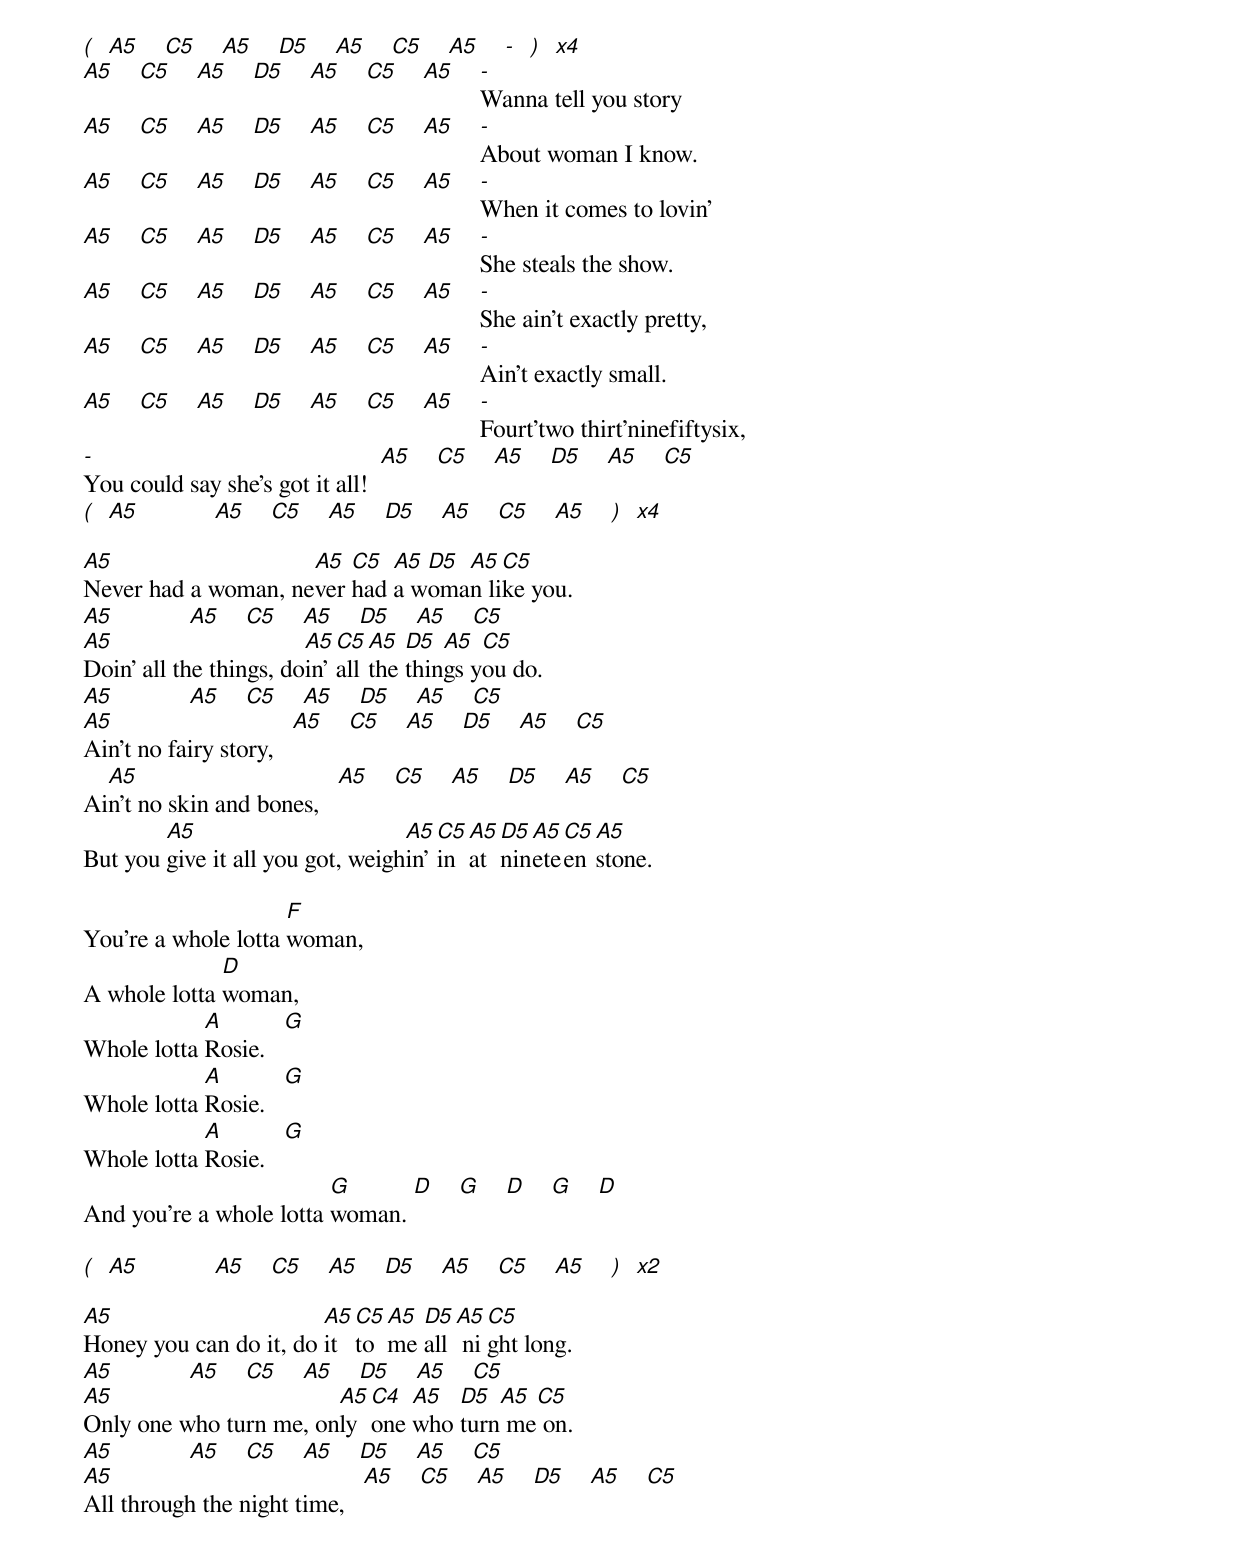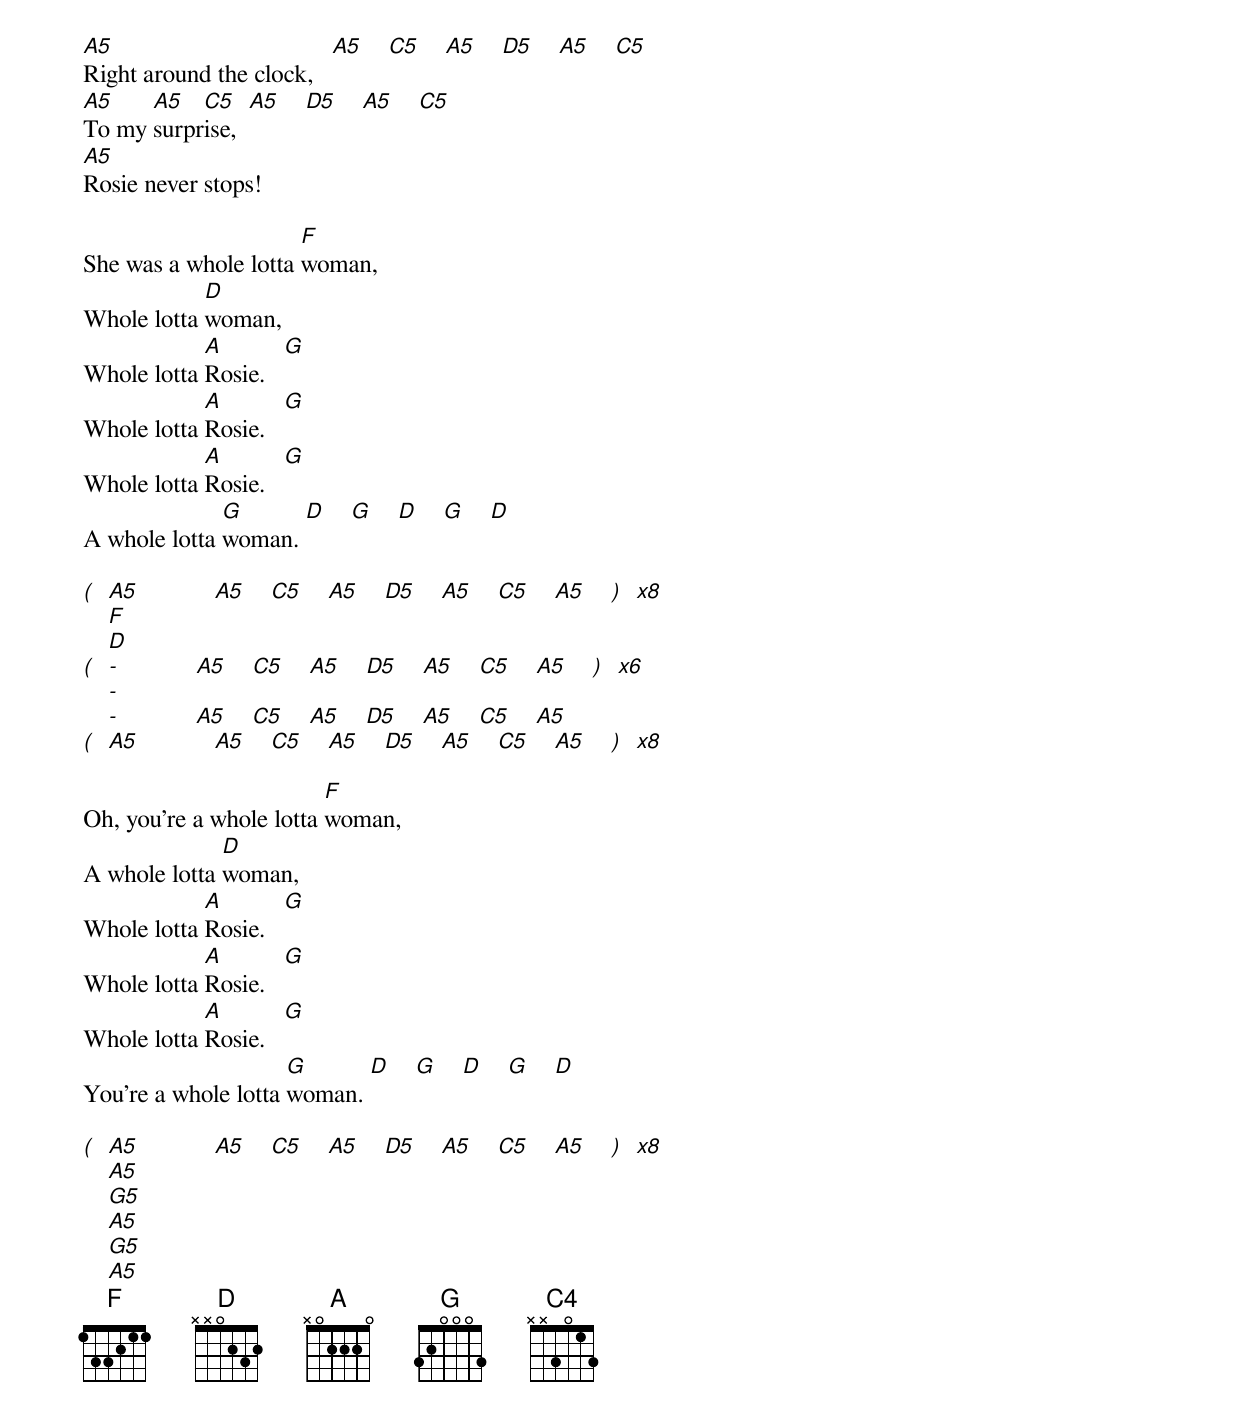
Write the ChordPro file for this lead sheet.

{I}
[(]  [A5]    [C5]    [A5]    [D5]    [A5]    [C5]    [A5]    [-]  [)]  [x4]
[A5]    [C5]    [A5]    [D5]    [A5]    [C5]    [A5]    [-]Wanna tell you story
[A5]    [C5]    [A5]    [D5]    [A5]    [C5]    [A5]    [-]About woman I know.
[A5]    [C5]    [A5]    [D5]    [A5]    [C5]    [A5]    [-]When it comes to lovin'
[A5]    [C5]    [A5]    [D5]    [A5]    [C5]    [A5]    [-]She steals the show.
[A5]    [C5]    [A5]    [D5]    [A5]    [C5]    [A5]    [-]She ain't exactly pretty,
[A5]    [C5]    [A5]    [D5]    [A5]    [C5]    [A5]    [-]Ain't exactly small.
[A5]    [C5]    [A5]    [D5]    [A5]    [C5]    [A5]    [-]Fourt'two thirt'ninefiftysix,
[-]You could say she's got it all!  [A5]    [C5]    [A5]    [D5]    [A5]    [C5]
[(]  [A5]            [A5]    [C5]    [A5]    [D5]    [A5]    [C5]    [A5]    [)]  [x4]

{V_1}
[A5]Never had a woman, ne[A5]ver [C5]had [A5]a w[D5]oma[A5]n li[C5]ke you.
[A5]            [A5]    [C5]    [A5]    [D5]    [A5]    [C5]
[A5]Doin' all the things, do[A5]in' [C5]all [A5]the [D5]thin[A5]gs y[C5]ou do.
[A5]            [A5]    [C5]    [A5]    [D5]    [A5]    [C5]
[A5]Ain't no fairy story,   [A5]    [C5]    [A5]    [D5]    [A5]    [C5]
Ai[A5]n't no skin and bones,   [A5]    [C5]    [A5]    [D5]    [A5]    [C5]
But you [A5]give it all you got, weigh[A5]in' [C5]in [A5]at [D5]nin[A5]ete[C5]en [A5]stone.

{C}
You're a whole lotta [F]woman,
A whole lotta [D]woman,
Whole lotta [A]Rosie.   [G]
Whole lotta [A]Rosie.   [G]
Whole lotta [A]Rosie.   [G]
And you're a whole lotta [G]woman. [D]    [G]    [D]    [G]    [D]

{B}
[(]  [A5]            [A5]    [C5]    [A5]    [D5]    [A5]    [C5]    [A5]    [)]  [x2]

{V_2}
[A5]Honey you can do it, do [A5]it [C5]to [A5]me [D5]all[A5] ni[C5]ght long.
[A5]            [A5]    [C5]    [A5]    [D5]    [A5]    [C5]
[A5]Only one who turn me, on[A5]ly [C4]one [A5]who [D5]turn[A5] me[C5] on.
[A5]            [A5]    [C5]    [A5]    [D5]    [A5]    [C5]
[A5]All through the night time,   [A5]    [C5]    [A5]    [D5]    [A5]    [C5]
[A5]Right around the clock,   [A5]    [C5]    [A5]    [D5]    [A5]    [C5]
[A5]To my [A5]surpr[C5]ise,  [A5]    [D5]    [A5]    [C5]
[A5]Rosie never stops!

{C}
She was a whole lotta [F]woman,
Whole lotta [D]woman,
Whole lotta [A]Rosie.   [G]
Whole lotta [A]Rosie.   [G]
Whole lotta [A]Rosie.   [G]
A whole lotta [G]woman. [D]    [G]    [D]    [G]    [D]

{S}
[(]  [A5]            [A5]    [C5]    [A5]    [D5]    [A5]    [C5]    [A5]    [)]  [x8]
    [F]
    [D]
[(]  [-]            [A5]    [C5]    [A5]    [D5]    [A5]    [C5]    [A5]    [)]  [x6]
    [-]
    [-]            [A5]    [C5]    [A5]    [D5]    [A5]    [C5]    [A5]
[(]  [A5]            [A5]    [C5]    [A5]    [D5]    [A5]    [C5]    [A5]    [)]  [x8]

{C}
Oh, you're a whole lotta [F]woman,
A whole lotta [D]woman,
Whole lotta [A]Rosie.   [G]
Whole lotta [A]Rosie.   [G]
Whole lotta [A]Rosie.   [G]
You're a whole lotta [G]woman. [D]    [G]    [D]    [G]    [D]

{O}
[(]  [A5]            [A5]    [C5]    [A5]    [D5]    [A5]    [C5]    [A5]    [)]  [x8]
    [A5]
    [G5]
    [A5]
    [G5]
    [A5]
